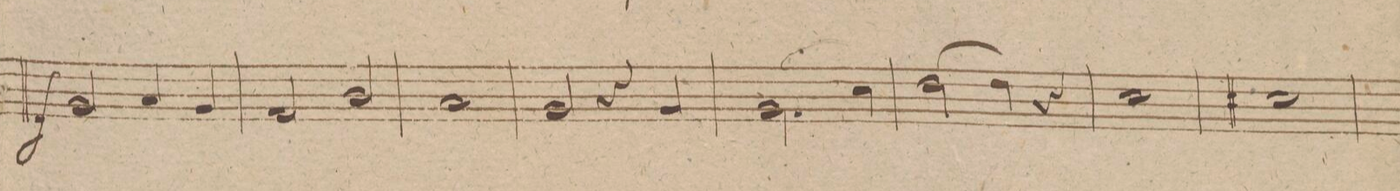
**kern	**dynam
*I"Clarinetto 2do in A.	*
*clefG2	*
*k[f#c#g#d#]	*
*met(c)	*
*M4/4	*
2e/	f
4f#/	.
4e/	.
=13	=13
2d#/	.
2g#/	.
=14	=14
1f#/	.
=15	=15
2e/	.
4r	.
4e/	.
=16	=16
(>2.e\	.
4a/)	.
=17	=17
[2b\	.
4b\]	.
4r	.
=18	=18
1a/	.
=19	=19
1a#X/	.
=20	=20
*-	*-
